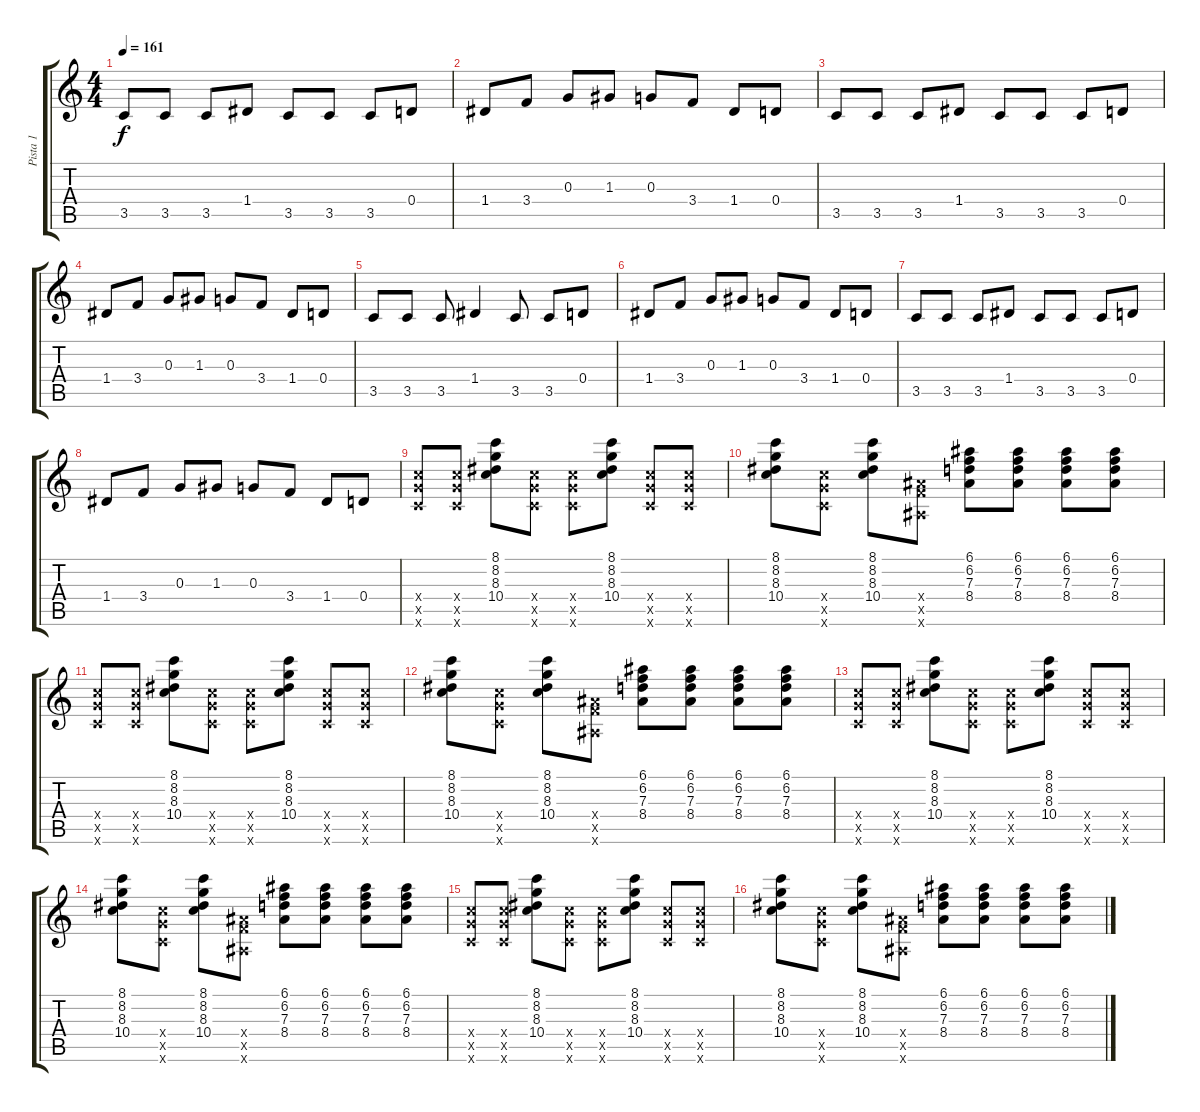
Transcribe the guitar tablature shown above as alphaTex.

\track ("Pista 1" "Pista 1") {instrument overdrivenguitar}
\staff {score tabs}
\tuning (E4 B3 G3 D3 A2 E2) {hide}
\ts (4 4)
\tempo 161
\clef g2
\ks c
3.5.8{dy f} 3.5.8 3.5.8 1.4.8 3.5.8 3.5.8 3.5.8 0.4.8 |
1.4.8 3.4.8 0.3.8 1.3.8 0.3.8 3.4.8 1.4.8 0.4.8 |
3.5.8 3.5.8 3.5.8 1.4.8 3.5.8 3.5.8 3.5.8 0.4.8 |
1.4.8 3.4.8 0.3.8 1.3.8 0.3.8 3.4.8 1.4.8 0.4.8 |
3.5.8 3.5.8 3.5.8 1.4.4 3.5.8 3.5.8 0.4.8 |
1.4.8 3.4.8 0.3.8 1.3.8 0.3.8 3.4.8 1.4.8 0.4.8 |
3.5.8 3.5.8 3.5.8 1.4.8 3.5.8 3.5.8 3.5.8 0.4.8 |
1.4.8 3.4.8 0.3.8 1.3.8 0.3.8 3.4.8 1.4.8 0.4.8 |
(10.4{x} 10.5{x} 8.6{x}).8 (10.4{x} 10.5{x} 8.6{x}).8 (8.1 8.2 8.3 10.4).8 (10.4{x} 10.5{x} 8.6{x}).8 (10.4{x} 10.5{x} 8.6{x}).8 (8.1 8.2 8.3 10.4).8 (10.4{x} 10.5{x} 8.6{x}).8 (10.4{x} 10.5{x} 8.6{x}).8 |
(8.1 8.2 8.3 10.4).8 (10.4{x} 10.5{x} 8.6{x}).8 (8.1 8.2 8.3 10.4).8 (8.4{x} 8.5{x} 6.6{x}).8 (6.1 6.2 7.3 8.4).8 (6.1 6.2 7.3 8.4).8 (6.1 6.2 7.3 8.4).8 (6.1 6.2 7.3 8.4).8 |
(10.4{x} 10.5{x} 8.6{x}).8 (10.4{x} 10.5{x} 8.6{x}).8 (8.1 8.2 8.3 10.4).8 (10.4{x} 10.5{x} 8.6{x}).8 (10.4{x} 10.5{x} 8.6{x}).8 (8.1 8.2 8.3 10.4).8 (10.4{x} 10.5{x} 8.6{x}).8 (10.4{x} 10.5{x} 8.6{x}).8 |
(8.1 8.2 8.3 10.4).8 (10.4{x} 10.5{x} 8.6{x}).8 (8.1 8.2 8.3 10.4).8 (8.4{x} 8.5{x} 6.6{x}).8 (6.1 6.2 7.3 8.4).8 (6.1 6.2 7.3 8.4).8 (6.1 6.2 7.3 8.4).8 (6.1 6.2 7.3 8.4).8 |
(10.4{x} 10.5{x} 8.6{x}).8 (10.4{x} 10.5{x} 8.6{x}).8 (8.1 8.2 8.3 10.4).8 (10.4{x} 10.5{x} 8.6{x}).8 (10.4{x} 10.5{x} 8.6{x}).8 (8.1 8.2 8.3 10.4).8 (10.4{x} 10.5{x} 8.6{x}).8 (10.4{x} 10.5{x} 8.6{x}).8 |
(8.1 8.2 8.3 10.4).8 (10.4{x} 10.5{x} 8.6{x}).8 (8.1 8.2 8.3 10.4).8 (8.4{x} 8.5{x} 6.6{x}).8 (6.1 6.2 7.3 8.4).8 (6.1 6.2 7.3 8.4).8 (6.1 6.2 7.3 8.4).8 (6.1 6.2 7.3 8.4).8 |
(10.4{x} 10.5{x} 8.6{x}).8 (10.4{x} 10.5{x} 8.6{x}).8 (8.1 8.2 8.3 10.4).8 (10.4{x} 10.5{x} 8.6{x}).8 (10.4{x} 10.5{x} 8.6{x}).8 (8.1 8.2 8.3 10.4).8 (10.4{x} 10.5{x} 8.6{x}).8 (10.4{x} 10.5{x} 8.6{x}).8 |
(8.1 8.2 8.3 10.4).8 (10.4{x} 10.5{x} 8.6{x}).8 (8.1 8.2 8.3 10.4).8 (8.4{x} 8.5{x} 6.6{x}).8 (6.1 6.2 7.3 8.4).8 (6.1 6.2 7.3 8.4).8 (6.1 6.2 7.3 8.4).8 (6.1 6.2 7.3 8.4).8
